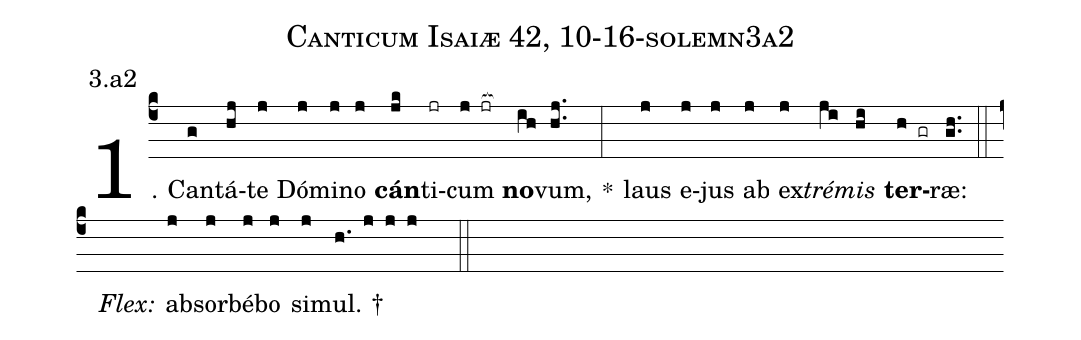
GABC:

name: Canticum Isaiæ 42, 10-16-solemn3a2;
annotation: 3.a2;
%%
(c4)1. Can(g)tá(hj)te(j) Dó(j)mi(j)no(j) <b>cán</b>(jk)ti(jr)cum(j jr[ocb:1{]) <b>no</b>(ih[ocb:0}])vum,(hj..) *(:) laus(j) e(j)jus(j) ab(j) ex(j)<i>tré</i>(ji)<i>mis</i>(hi) <b>ter</b>(h gr)ræ:(gh..) (::)
<i>Flex:</i>()  ab(j)sor(j)bé(j)bo(j) si(j)mul. †(h. j j j  ::)
